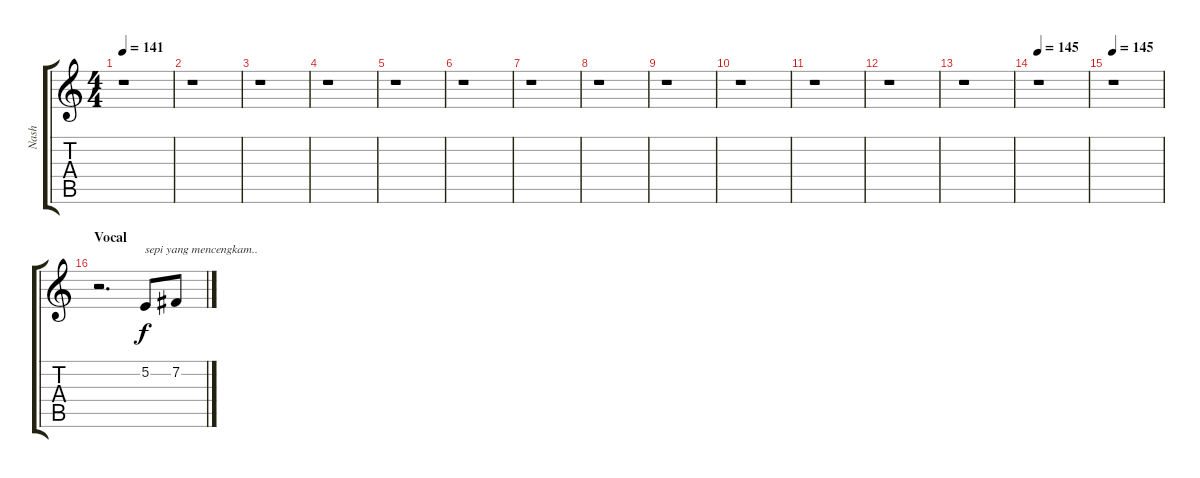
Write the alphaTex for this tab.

\track ("Nash" "Nash") {instrument viola}
\staff {score tabs}
\tuning (E4 B3 G3 D3 A2 E2) {hide}
\ts (4 4)
\tempo 141
\clef g2
\ks c
r.1{dy f} |
r.1 |
r.1 |
r.1 |
r.1 |
r.1 |
r.1 |
r.1 |
r.1 |
r.1 |
r.1 |
r.1 |
r.1 |
\tempo 145
r.1 |
\tempo 145
r.1 |
\section ("" "Vocal")
r.2{d} 5.2.8{txt "sepi yang mencengkam.."} 7.2.8
